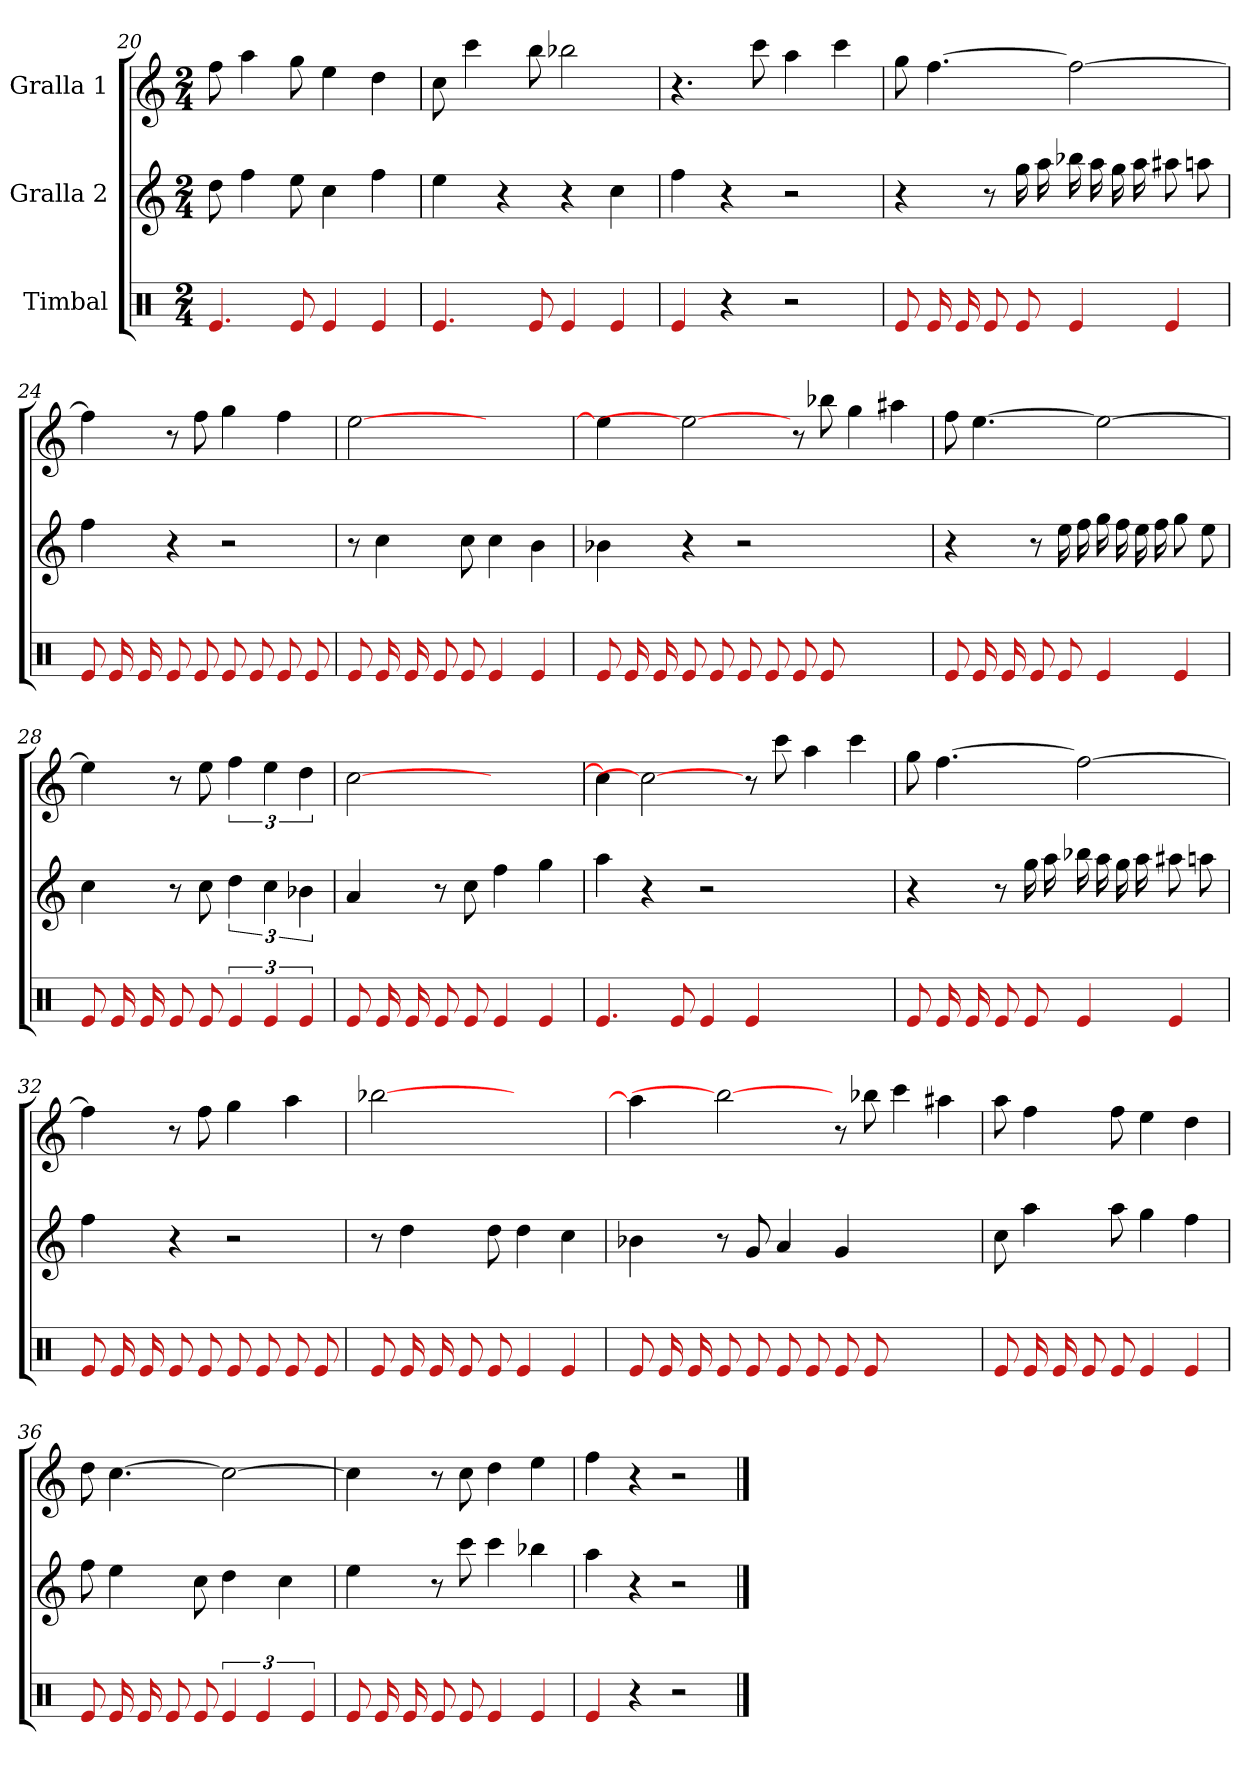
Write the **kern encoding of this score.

**kern	**kern	**kern
*part3	*part2	*part1
*staff3	*staff2	*staff1
*I"Timbal	*I"Gralla 2	*I"Gralla 1
*clefX	*clefG2	*clefG2
*k[]	*k[]	*k[]
*M2/4	*M2/4	*M2/4
=20	=20	=20
4.e	8dd	8ff
.	4ff	4aa
8e	8ee	8gg
4e	4cc	4ee
4e	4ff	4dd
=21	=21	=21
4.e	4ee	8cc
.	.	4ccc
.	4r	.
8e	.	8bb
4e	4r	2bb-
4e	4cc	.
=22	=22	=22
4e	4ff	4.r
4r	4r	.
.	.	8ccc
2r	2r	4aa
.	.	4ccc
=23	=23	=23
8e	4r	8gg
16e	.	[4.ff
16e	.	.
8e	8r	.
8e	16gg	.
.	16aa	.
4e	16bb-	2ff_
.	16aa	.
.	16gg	.
.	16aa	.
4e	8aa#	.
.	8aa	.
=24	=24	=24
8e	4ff	4ff]
16e	.	.
16e	.	.
8e	4r	8r
8e	.	8ff
8e	2r	4gg
8e	.	.
8e	.	4ff
8e	.	.
=25	=25	=25
8e	8r	[2ee
16e	4cc	.
16e	.	.
8e	.	.
8e	8cc	.
4e	4cc	2ryy
4e	4b	.
=26	=26	=26
8e	4b-	4ee]
16e	.	.
16e	.	.
8e	4r	2ee_
8e	.	.
8e	2r	.
8e	.	.
8e	.	8r
8e	.	8bb-
2ryy	2ryy	4gg
.	.	4aa#
=27	=27	=27
8e	4r	8ff
16e	.	[4.ee
16e	.	.
8e	8r	.
8e	16ee	.
.	16ff	.
4e	16gg	2ee_
.	16ff	.
.	16ee	.
.	16ff	.
4e	8gg	.
.	8ee	.
=28	=28	=28
8e	4cc	4ee]
16e	.	.
16e	.	.
8e	8r	8r
8e	8cc	8ee
6e	6dd	6ff
6e	6cc	6ee
6e	6b-	6dd
=29	=29	=29
8e	4a	[2cc
16e	.	.
16e	.	.
8e	8r	.
8e	8cc	.
4e	4ff	2ryy
4e	4gg	.
=30	=30	=30
4.e	4aa	4cc]
.	4r	2cc_
8e	.	.
4e	2r	.
4e	.	8r
.	.	8ccc
2ryy	2ryy	4aa
.	.	4ccc
=31	=31	=31
8e	4r	8gg
16e	.	[4.ff
16e	.	.
8e	8r	.
8e	16gg	.
.	16aa	.
4e	16bb-	2ff_
.	16aa	.
.	16gg	.
.	16aa	.
4e	8aa#	.
.	8aa	.
=32	=32	=32
8e	4ff	4ff]
16e	.	.
16e	.	.
8e	4r	8r
8e	.	8ff
8e	2r	4gg
8e	.	.
8e	.	4aa
8e	.	.
=33	=33	=33
8e	8r	[2bb-
16e	4dd	.
16e	.	.
8e	.	.
8e	8dd	.
4e	4dd	2ryy
4e	4cc	.
=34	=34	=34
8e	4b-	4aa#]
16e	.	.
16e	.	.
8e	8r	2bb-_
8e	8g	.
8e	4a	.
8e	.	.
8e	4g	8r
8e	.	8bb-
2ryy	2ryy	4ccc
.	.	4aa#
=35	=35	=35
8e	8cc	8aa
16e	4aa	4ff
16e	.	.
8e	.	.
8e	8aa	8ff
4e	4gg	4ee
4e	4ff	4dd
=36	=36	=36
8e	8ff	8dd
16e	4ee	[4.cc
16e	.	.
8e	.	.
8e	8cc	.
6e	4dd	2cc_
6e	.	.
.	4cc	.
6e	.	.
=37	=37	=37
8e	4ee	4cc]
16e	.	.
16e	.	.
8e	8r	8r
8e	8ccc	8cc
4e	4ccc	4dd
4e	4bb-	4ee
=38	=38	=38
4e	4aa	4ff
4r	4r	4r
2r	2r	2r
==	==	==
*-	*-	*-
